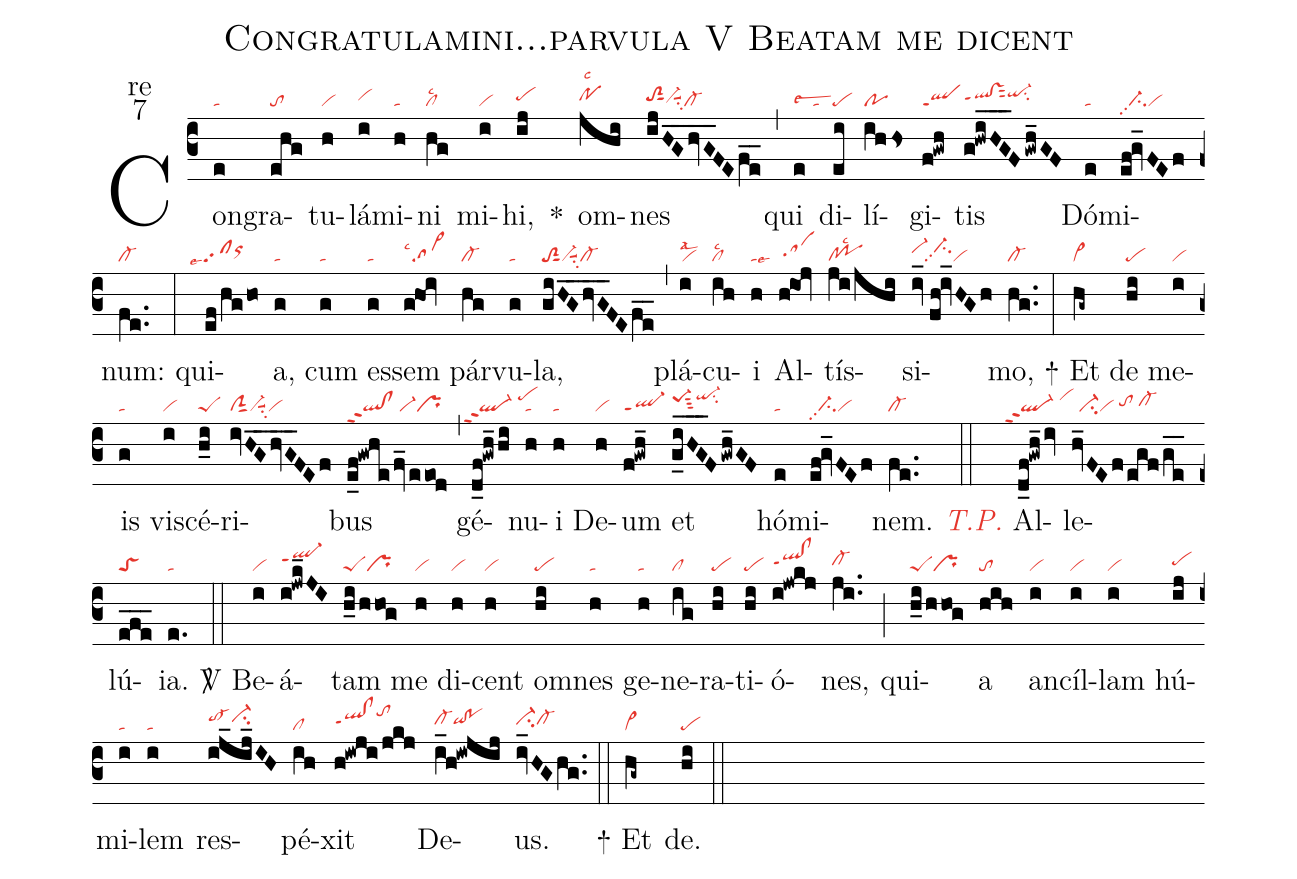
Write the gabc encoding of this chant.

name:Congratulamini...parvula V Beatam me dicent;
office-part:re;
mode:7;
nabc-lines:1;
%%
(c3) Con(e|ta)gra(ehg|to)tu(h|vi)lá(i|vihh)mi(h|ta)ni(hg|cllsc2) mi(i|vi)hi,(ij|pehh) <sp>*</sp>() om(jhi|pohhlsc2)nes(ijHG__hvG__FEfe__|toS2hhsut1vi-hgsuu1su2cl-) (,) qui(e|talsew2) di(ei|pe)lí(ihhs|po)gi(f!gwh|qlppt1)tis(g!hwiHG___F/gwh_GF|qlhh!vshhppt1sut2qi-hisu2) Dó(e|ta)mi(ef!gv_FEf|//ci-pp2vi)num:(fe..|cl-) (:) qui(ef/hgho|````clpp2lse7orhi)a,(g|ta) cum(g|ta) es(g|ta)sem(g@hoi|sa>lsc4) pár(hg|cl-)vu(g|ta)la,(giHG__hvG__FEfe__|toS2sut1vi-suu1su2cl-) (,) plá(i|vilsal2)cu(ih|cllsc2)i(h|talse6) Al(h@ioj|/sahh)tís(ji/jhi|cl!polsc2)si(iv_//fh!iv_HGh|vi-hi/ci-hipp2vi)mo,(hg..|cl-) (:)

<sp>+</sp> Et(hg~|vi>) de(hi|pe) me(i|vi)is(g|ta) vis(i|vi)cé(h_i|peS)ri(ivHG__hvG__FEf|clSsut1vi-suu1su2vi)bus(e_f!gwhe/fv_/eeod|ql!clppt2/vi-pr) (,) gé(d_f!gwh_hi|``ql-ppt2/pehj)nu(h|ta)i(h|ta) De(h|vi)um(f!gwh_|ql-ppt1) et(g_iHG___F/gwh_GF|pe-1hisut3qi-hjsu2) hó(e|ta)mi(ef!gv_FEf|//ci-pp2vi)nem.(fe..|cl-) (::)
<c><i>T.P.</i></c> {A}l(d_f!gwh_/iv|```ql-ppt2/vihj)le(hv_FEf/egf/ge__|//ci-vi/tohh/cl-hh)lú(efe___|toS)ia.(e.|ta) (::)

<sp>V/</sp> Be(i|vi)á(i!jwk_JI|ql-hippt1)tam(h_i/hhog|peSpr) me(h|vi) di(h|vi)cent(h|vi) om(hi|pe)nes(h|ta) ge(h|ta)ne(ig|cl)ra(hi|pe)ti(hi|pe)ó(i!jwkj|qlhh!clhhppt1)nes,(ji..|cl-hh) (;) qui(h_i/hhog|peSpr)a(hih|to) an(i|vi)cíl(i|vi)lam(i|vi) hú(ij|pehh)mi(i|ta)lem(i|ta) res(ij_ij_IH|to-hici-hi)pé(ih|cl)xit(h!iwji/jkj|qlhh!clhhppt1tohk) De(i_h!iwjij|cl-hhqihh!pohh)us.(iv_HGhg..|ci-hhcl-hh) (::)

<sp>+</sp> Et(hg~|vi>) de.(hi|pe) (::)
